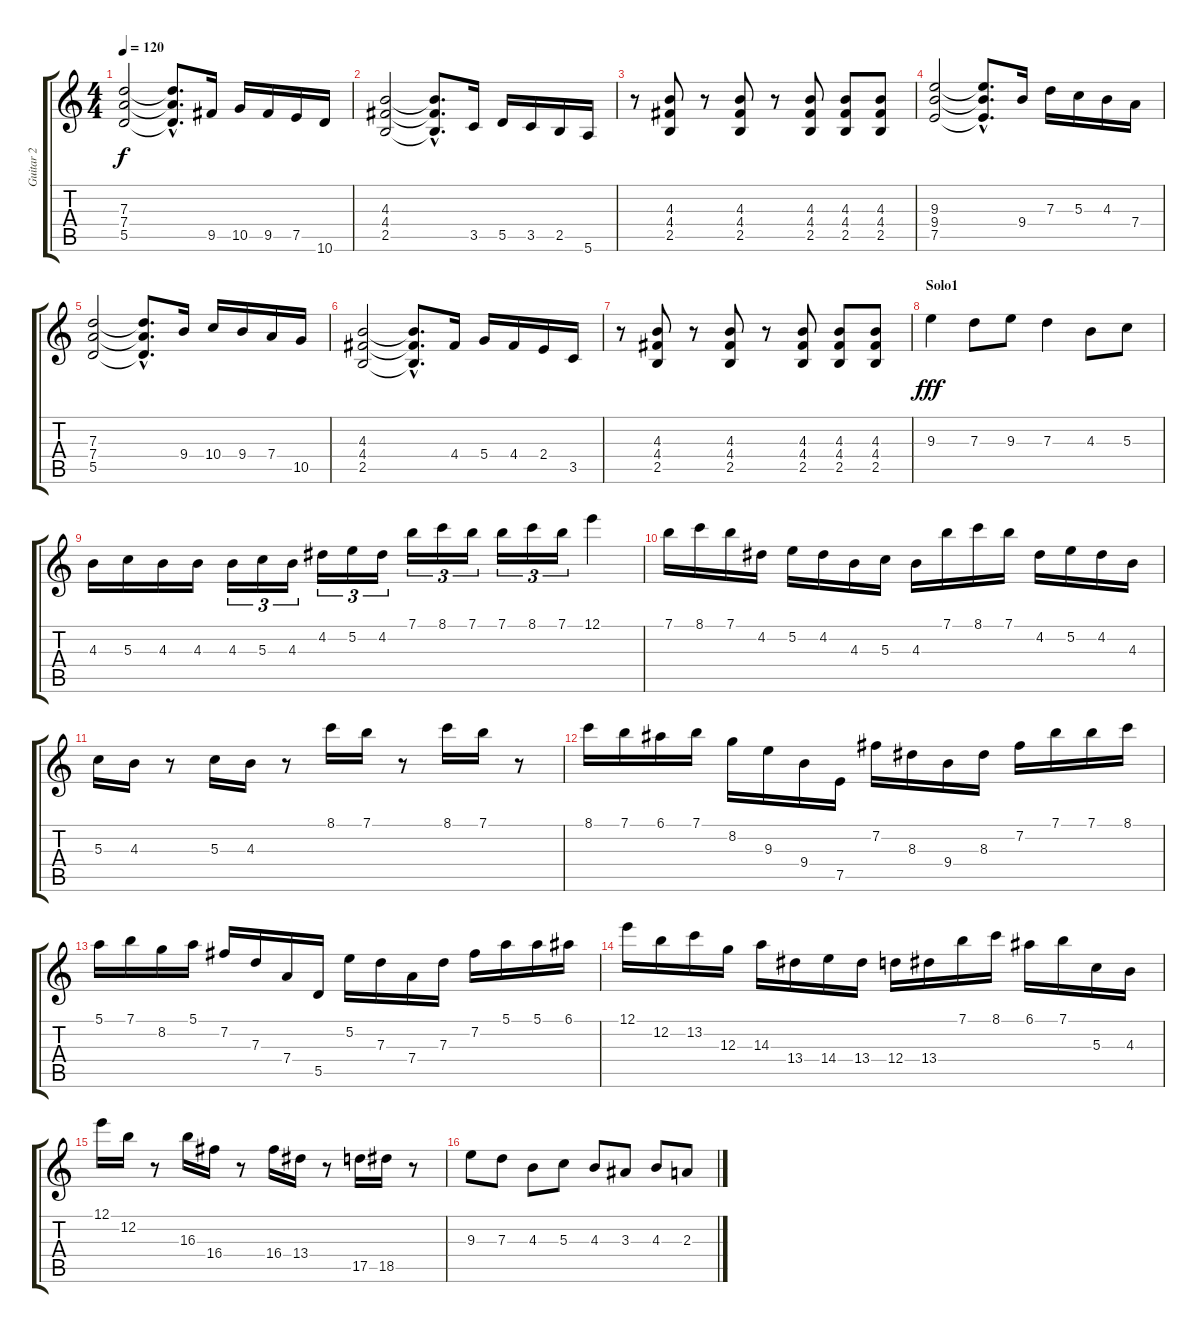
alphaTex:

\track ("Guitar 2" "Guitar 2") {instrument overdrivenguitar}
\staff {score tabs}
\tuning (E4 B3 G3 D3 A2 E2) {hide}
\ts (4 4)
\tempo 120
\clef g2
\ks c
(7.3 7.4 5.5).2{dy f} (7.3{hac t} 7.4{hac t} 5.5{hac t}).8{d} 9.5.16 10.5.16 9.5.16 7.5.16 10.6.16 |
(4.3 4.4 2.5).2 (4.3{hac t} 4.4{hac t} 2.5{hac t}).8{d} 3.5.16 5.5.16 3.5.16 2.5.16 5.6.16 |
r.8 (4.3 4.4 2.5).8 r.8 (4.3 4.4 2.5).8 r.8 (4.3 4.4 2.5).8 (4.3 4.4 2.5).8 (4.3 4.4 2.5).8 |
(9.3 9.4 7.5).2 (9.3{hac t} 9.4{hac t} 7.5{hac t}).8{d} 9.4.16 7.3.16 5.3.16 4.3.16 7.4.16 |
(7.3 7.4 5.5).2 (7.3{hac t} 7.4{hac t} 5.5{hac t}).8{d} 9.4.16 10.4.16 9.4.16 7.4.16 10.5.16 |
(4.3 4.4 2.5).2 (4.3{hac t} 4.4{hac t} 2.5{hac t}).8{d} 4.4.16 5.4.16 4.4.16 2.4.16 3.5.16 |
r.8 (4.3 4.4 2.5).8 r.8 (4.3 4.4 2.5).8 r.8 (4.3 4.4 2.5).8 (4.3 4.4 2.5).8 (4.3 4.4 2.5).8 |
\section ("" "Solo1")
9.3.4{dy fff} 7.3.8 9.3.8 7.3.4 4.3.8 5.3.8 |
4.3.16 5.3.16 4.3.16 4.3.16 4.3.16{tu (3 2)} 5.3.16{tu (3 2)} 4.3.16{tu (3 2)} 4.2.16{tu (3 2)} 5.2.16{tu (3 2)} 4.2.16{tu (3 2)} 7.1.16{tu (3 2)} 8.1.16{tu (3 2)} 7.1.16{tu (3 2)} 7.1.16{tu (3 2)} 8.1.16{tu (3 2)} 7.1.16{tu (3 2)} 12.1.4 |
7.1.16 8.1.16 7.1.16 4.2.16 5.2.16 4.2.16 4.3.16 5.3.16 4.3.16 7.1.16 8.1.16 7.1.16 4.2.16 5.2.16 4.2.16 4.3.16 |
5.3.16 4.3.16 r.8 5.3.16 4.3.16 r.8 8.1.16 7.1.16 r.8 8.1.16 7.1.16 r.8 |
8.1.16 7.1.16 6.1.16 7.1.16 8.2.16 9.3.16 9.4.16 7.5.16 7.2.16 8.3.16 9.4.16 8.3.16 7.2.16 7.1.16 7.1.16 8.1.16 |
5.1.16 7.1.16 8.2.16 5.1.16 7.2.16 7.3.16 7.4.16 5.5.16 5.2.16 7.3.16 7.4.16 7.3.16 7.2.16 5.1.16 5.1.16 6.1.16 |
12.1.16 12.2.16 13.2.16 12.3.16 14.3.16 13.4.16 14.4.16 13.4.16 12.4.16 13.4.16 7.1.16 8.1.16 6.1.16 7.1.16 5.3.16 4.3.16 |
12.1.16 12.2.16 r.8 16.3.16 16.4.16 r.8 16.4.16 13.4.16 r.8 17.5.16 18.5.16 r.8 |
9.3.8 7.3.8 4.3.8 5.3.8 4.3.8 3.3.8 4.3.8 2.3.8
